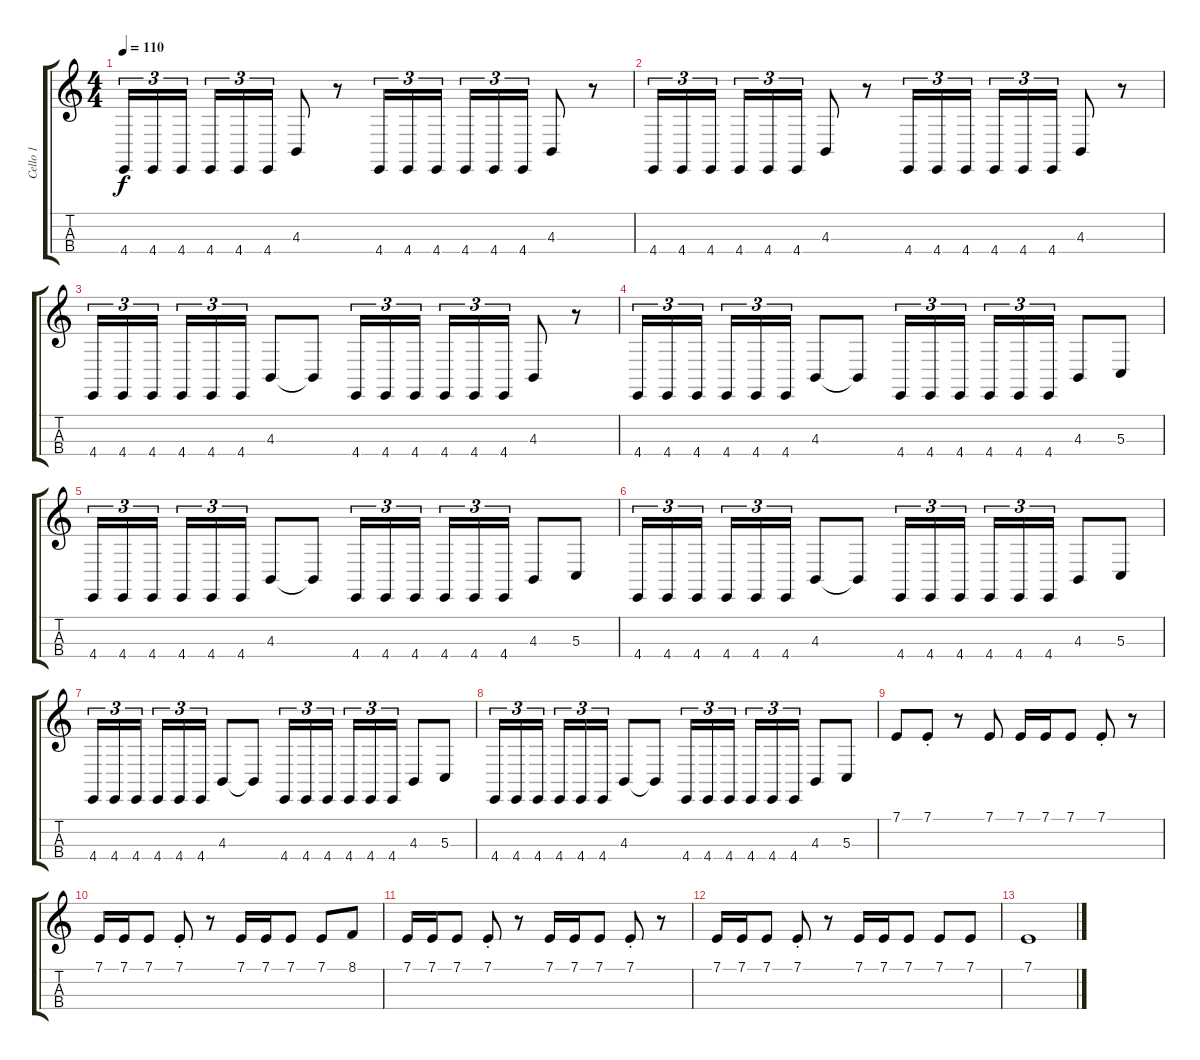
\track ("Cello 1" "Cello 1") {instrument cello}
\staff {score tabs}
\tuning (A3 D3 G2 C2) {hide}
\ts (4 4)
\tempo 110
\clef g2
\ks c
4.4.16{tu (3 2) dy f} 4.4.16{tu (3 2)} 4.4.16{tu (3 2) beam splitsecondary} 4.4.16{tu (3 2)} 4.4.16{tu (3 2)} 4.4.16{tu (3 2)} 4.3.8 r.8 4.4.16{tu (3 2)} 4.4.16{tu (3 2)} 4.4.16{tu (3 2) beam splitsecondary} 4.4.16{tu (3 2)} 4.4.16{tu (3 2)} 4.4.16{tu (3 2)} 4.3.8 r.8 |
4.4.16{tu (3 2)} 4.4.16{tu (3 2)} 4.4.16{tu (3 2) beam splitsecondary} 4.4.16{tu (3 2)} 4.4.16{tu (3 2)} 4.4.16{tu (3 2)} 4.3.8 r.8 4.4.16{tu (3 2)} 4.4.16{tu (3 2)} 4.4.16{tu (3 2) beam splitsecondary} 4.4.16{tu (3 2)} 4.4.16{tu (3 2)} 4.4.16{tu (3 2)} 4.3.8 r.8 |
4.4.16{tu (3 2)} 4.4.16{tu (3 2)} 4.4.16{tu (3 2) beam splitsecondary} 4.4.16{tu (3 2)} 4.4.16{tu (3 2)} 4.4.16{tu (3 2)} 4.3.8 4.3{t}.8 4.4.16{tu (3 2)} 4.4.16{tu (3 2)} 4.4.16{tu (3 2) beam splitsecondary} 4.4.16{tu (3 2)} 4.4.16{tu (3 2)} 4.4.16{tu (3 2)} 4.3.8 r.8 |
4.4.16{tu (3 2)} 4.4.16{tu (3 2)} 4.4.16{tu (3 2) beam splitsecondary} 4.4.16{tu (3 2)} 4.4.16{tu (3 2)} 4.4.16{tu (3 2)} 4.3.8 4.3{t}.8 4.4.16{tu (3 2)} 4.4.16{tu (3 2)} 4.4.16{tu (3 2) beam splitsecondary} 4.4.16{tu (3 2)} 4.4.16{tu (3 2)} 4.4.16{tu (3 2)} 4.3.8 5.3.8 |
4.4.16{tu (3 2)} 4.4.16{tu (3 2)} 4.4.16{tu (3 2) beam splitsecondary} 4.4.16{tu (3 2)} 4.4.16{tu (3 2)} 4.4.16{tu (3 2)} 4.3.8 4.3{t}.8 4.4.16{tu (3 2)} 4.4.16{tu (3 2)} 4.4.16{tu (3 2) beam splitsecondary} 4.4.16{tu (3 2)} 4.4.16{tu (3 2)} 4.4.16{tu (3 2)} 4.3.8 5.3.8 |
4.4.16{tu (3 2)} 4.4.16{tu (3 2)} 4.4.16{tu (3 2) beam splitsecondary} 4.4.16{tu (3 2)} 4.4.16{tu (3 2)} 4.4.16{tu (3 2)} 4.3.8 4.3{t}.8 4.4.16{tu (3 2)} 4.4.16{tu (3 2)} 4.4.16{tu (3 2) beam splitsecondary} 4.4.16{tu (3 2)} 4.4.16{tu (3 2)} 4.4.16{tu (3 2)} 4.3.8 5.3.8 |
4.4.16{tu (3 2)} 4.4.16{tu (3 2)} 4.4.16{tu (3 2) beam splitsecondary} 4.4.16{tu (3 2)} 4.4.16{tu (3 2)} 4.4.16{tu (3 2)} 4.3.8 4.3{t}.8 4.4.16{tu (3 2)} 4.4.16{tu (3 2)} 4.4.16{tu (3 2) beam splitsecondary} 4.4.16{tu (3 2)} 4.4.16{tu (3 2)} 4.4.16{tu (3 2)} 4.3.8 5.3.8 |
4.4.16{tu (3 2)} 4.4.16{tu (3 2)} 4.4.16{tu (3 2) beam splitsecondary} 4.4.16{tu (3 2)} 4.4.16{tu (3 2)} 4.4.16{tu (3 2)} 4.3.8 4.3{t}.8 4.4.16{tu (3 2)} 4.4.16{tu (3 2)} 4.4.16{tu (3 2) beam splitsecondary} 4.4.16{tu (3 2)} 4.4.16{tu (3 2)} 4.4.16{tu (3 2)} 4.3.8 5.3.8 |
7.1.8 7.1{st}.8 r.8 7.1.8 7.1.16 7.1.16 7.1.8 7.1{st}.8 r.8 |
7.1.16 7.1.16 7.1.8 7.1{st}.8 r.8 7.1.16 7.1.16 7.1.8 7.1.8 8.1.8 |
7.1.16 7.1.16 7.1.8 7.1{st}.8 r.8 7.1.16 7.1.16 7.1.8 7.1{st}.8 r.8 |
7.1.16 7.1.16 7.1.8 7.1{st}.8 r.8 7.1.16 7.1.16 7.1.8 7.1.8 7.1.8 |
7.1.1
